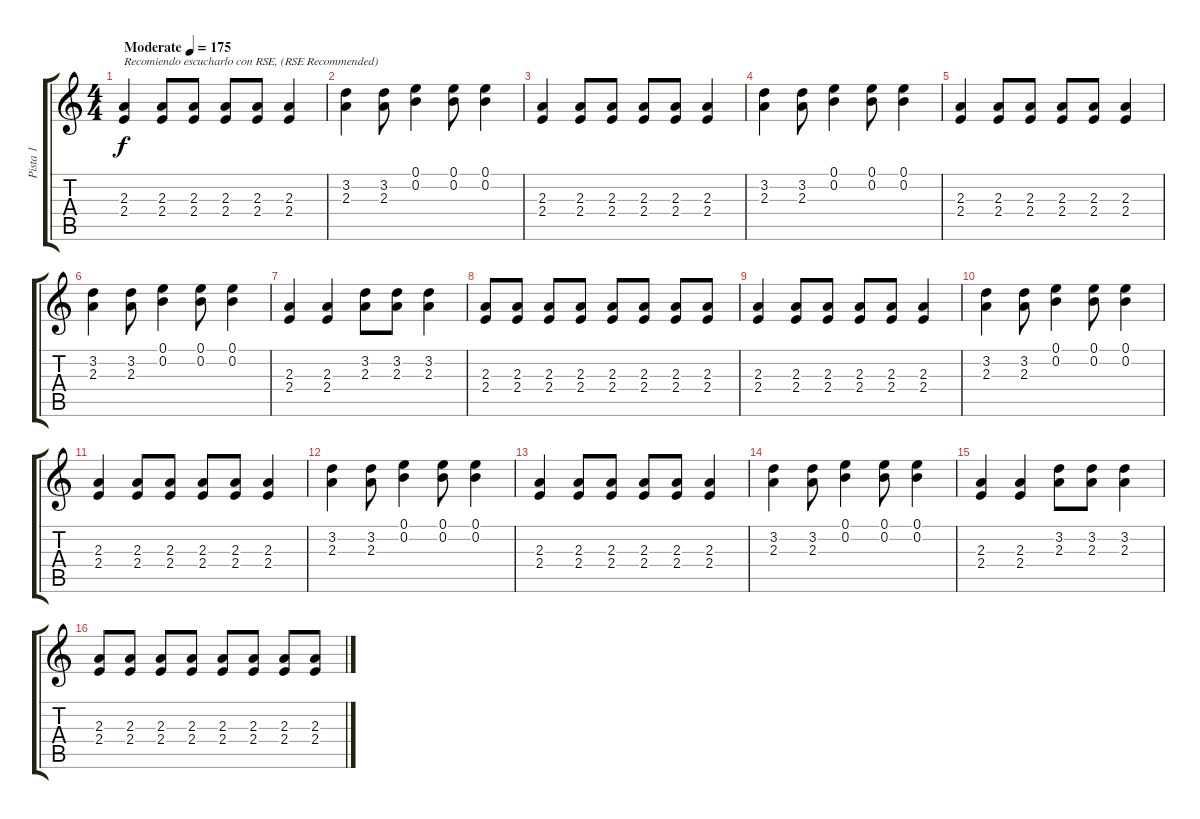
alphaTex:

\track ("Pista 1" "Pista 1") {instrument distortionguitar}
\staff {score tabs}
\tuning (E4 B3 G3 D3 A2 E2) {hide}
\ts (4 4)
\tempo (175 "Moderate")
\clef g2
\ks c
(2.3 2.4).4{txt "Recomiendo escucharlo con RSE, (RSE Recommended)" dy f instrument distortionguitar} (2.3 2.4).8 (2.3 2.4).8 (2.3 2.4).8 (2.3 2.4).8 (2.3 2.4).4 |
(3.2 2.3).4 (3.2 2.3).8 (0.1 0.2).4 (0.1 0.2).8 (0.1 0.2).4 |
(2.3 2.4).4 (2.3 2.4).8 (2.3 2.4).8 (2.3 2.4).8 (2.3 2.4).8 (2.3 2.4).4 |
(3.2 2.3).4 (3.2 2.3).8 (0.1 0.2).4 (0.1 0.2).8 (0.1 0.2).4 |
(2.3 2.4).4 (2.3 2.4).8 (2.3 2.4).8 (2.3 2.4).8 (2.3 2.4).8 (2.3 2.4).4 |
(3.2 2.3).4 (3.2 2.3).8 (0.1 0.2).4 (0.1 0.2).8 (0.1 0.2).4 |
(2.3 2.4).4 (2.3 2.4).4 (3.2 2.3).8 (3.2 2.3).8 (3.2 2.3).4 |
(2.3 2.4).8 (2.3 2.4).8 (2.3 2.4).8 (2.3 2.4).8 (2.3 2.4).8 (2.3 2.4).8 (2.3 2.4).8 (2.3 2.4).8 |
(2.3 2.4).4 (2.3 2.4).8 (2.3 2.4).8 (2.3 2.4).8 (2.3 2.4).8 (2.3 2.4).4 |
(3.2 2.3).4 (3.2 2.3).8 (0.1 0.2).4 (0.1 0.2).8 (0.1 0.2).4 |
(2.3 2.4).4 (2.3 2.4).8 (2.3 2.4).8 (2.3 2.4).8 (2.3 2.4).8 (2.3 2.4).4 |
(3.2 2.3).4 (3.2 2.3).8 (0.1 0.2).4 (0.1 0.2).8 (0.1 0.2).4 |
(2.3 2.4).4 (2.3 2.4).8 (2.3 2.4).8 (2.3 2.4).8 (2.3 2.4).8 (2.3 2.4).4 |
(3.2 2.3).4 (3.2 2.3).8 (0.1 0.2).4 (0.1 0.2).8 (0.1 0.2).4 |
(2.3 2.4).4 (2.3 2.4).4 (3.2 2.3).8 (3.2 2.3).8 (3.2 2.3).4 |
(2.3 2.4).8 (2.3 2.4).8 (2.3 2.4).8 (2.3 2.4).8 (2.3 2.4).8 (2.3 2.4).8 (2.3 2.4).8 (2.3 2.4).8
